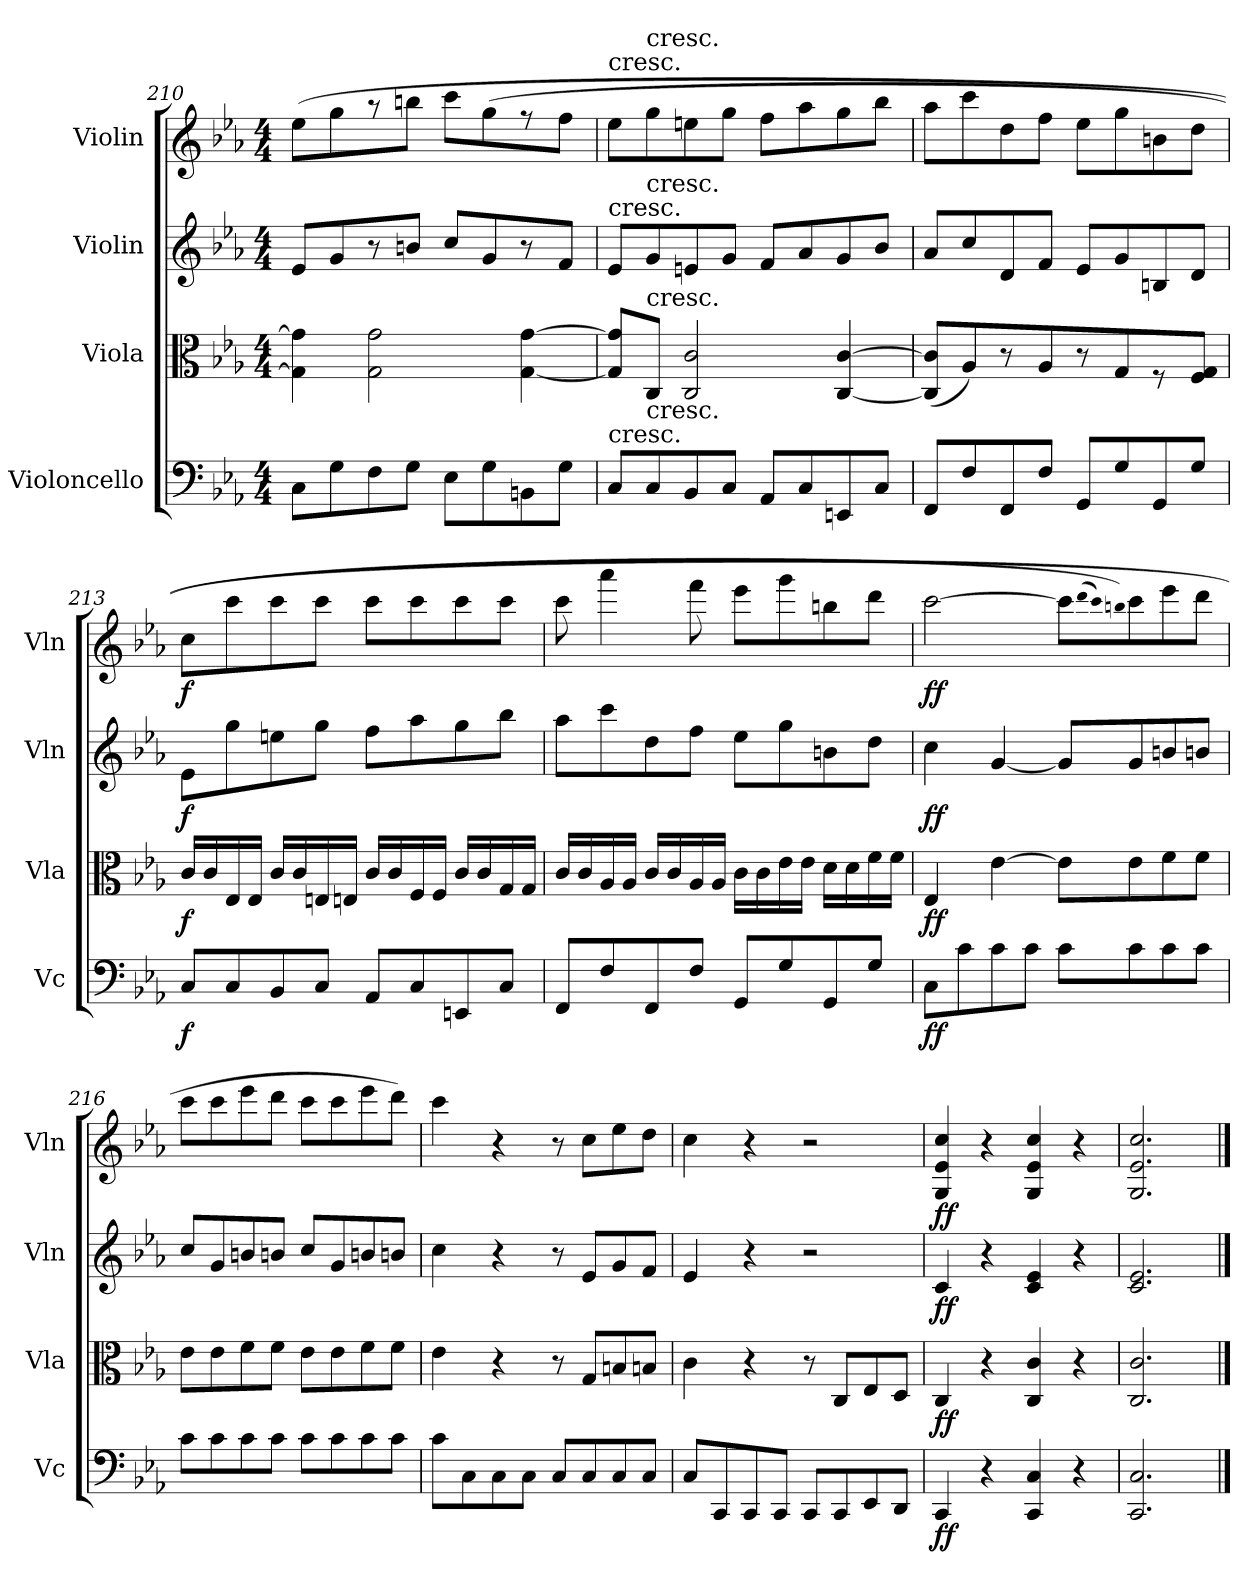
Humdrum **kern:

**kern	**dynam	**kern	**dynam	**kern	**dynam	**kern	**dynam
*part4	*part4	*part3	*part3	*part2	*part2	*part1	*part1
*staff4	*staff4	*staff3	*staff3	*staff2	*staff2	*staff1	*staff1
*I"Violoncello	*	*I"Viola	*	*I"Violin	*	*I"Violin	*
*I'Vc	*	*I'Vla	*	*I'Vln	*	*I'Vln	*
*clefF4	*	*clefC3	*	*clefG2	*	*clefG2	*
*k[b-e-a-]	*	*k[b-e-a-]	*	*k[b-e-a-]	*	*k[b-e-a-]	*
*c:	*	*c:	*	*c:	*	*c:	*
*M4/4	*	*M4/4	*	*M4/4	*	*M4/4	*
=210	=210	=210	=210	=210	=210	=210	=210
8C\L	.	4G]\ 4g]\	.	8e-/L	.	(8ee-\L	.
8G\	.	.	.	8g/	.	8gg\	.
8F\	.	2G\ 2g\	.	8r	.	8r	.
8G\J	.	.	.	8bn/J	.	8bbn\J	.
8E-\L	.	.	.	8cc/L	.	8ccc\L	.
8G\	.	.	.	8g/	.	(8gg\	.
8BBn\	.	[4G\ [4g\	.	8r	.	8r	.
8G\J	.	.	.	8f/J	.	8ff\J	.
=211	=211	=211	=211	=211	=211	=211	=211
!	!	!	!	!	!	!LO:TX:t=cresc.	!
!	!	!	!	!LO:TX:t=cresc.	!	!	!
!LO:TX:t=cresc.	!	!	!	!	!	!	!
8C/L	.	8G]/ 8g]/L	.	8e-/L	.	8ee-\L	.
!	!	!	!	!	!	!LO:TX:t=cresc.	!
!	!	!	!	!LO:TX:t=cresc.	!	!	!
!	!	!LO:TX:t=cresc.	!	!	!	!	!
!LO:TX:t=cresc.	!	!	!	!	!	!	!
8C/	.	8C/J	.	8g/	.	8gg\	.
8BB-/	.	2C/ 2c/	.	8en/	.	8een\	.
8C/J	.	.	.	8g/J	.	8gg\J	.
8AA-/L	.	.	.	8f/L	.	8ff\L	.
8C/	.	.	.	8a-/	.	8aa-\	.
8EEn/	.	[4C/ [4c/	.	8g/	.	8gg\	.
8C/J	.	.	.	8b-/J	.	8bb-\J	.
=212	=212	=212	=212	=212	=212	=212	=212
8FF/L	.	(8C]/ 8c]/L	.	8a-/L	.	8aa-\L	.
8F/	.	8A-/)	.	8cc/	.	8ccc\	.
8FF/	.	8r	.	8d/	.	8dd\	.
8F/J	.	8A-/	.	8f/J	.	8ff\J	.
8GG/L	.	8r	.	8e-/L	.	8ee-\L	.
8G/	.	8G/	.	8g/	.	8gg\	.
8GG/	.	8r	.	8Bn/	.	8bn\	.
8G/J	.	8F/ 8G/J	.	8d/J	.	8dd\J	.
=213	=213	=213	=213	=213	=213	=213	=213
8C/L	f	16c/LL	f	8e-\L	f	8cc\L	f
.	.	16c/	.	.	.	.	.
8C/	.	16E-/	.	8gg\	.	8ccc\	.
.	.	16E-/JJ	.	.	.	.	.
8BB-/	.	16c/LL	.	8een\	.	8ccc\	.
.	.	16c/	.	.	.	.	.
8C/J	.	16En/	.	8gg\J	.	8ccc\J	.
.	.	16En/JJ	.	.	.	.	.
8AA-/L	.	16c/LL	.	8ff\L	.	8ccc\L	.
.	.	16c/	.	.	.	.	.
8C/	.	16F/	.	8aa-\	.	8ccc\	.
.	.	16F/JJ	.	.	.	.	.
8EEn/	.	16c/LL	.	8gg\	.	8ccc\	.
.	.	16c/	.	.	.	.	.
8C/J	.	16G/	.	8bb-\J	.	8ccc\J	.
.	.	16G/JJ	.	.	.	.	.
=214	=214	=214	=214	=214	=214	=214	=214
8FF/L	.	16c/LL	.	8aa-\L	.	8ccc\	.
.	.	16c/	.	.	.	.	.
8F/	.	16A-/	.	8ccc\	.	4aaa-\	.
.	.	16A-/JJ	.	.	.	.	.
8FF/	.	16c/LL	.	8dd\	.	.	.
.	.	16c/	.	.	.	.	.
8F/J	.	16A-/	.	8ff\J	.	8fff\	.
.	.	16A-/JJ	.	.	.	.	.
8GG/L	.	16c\LL	.	8ee-\L	.	8eee-\L	.
.	.	16c\	.	.	.	.	.
8G/	.	16e-\	.	8gg\	.	8ggg\	.
.	.	16e-\JJ	.	.	.	.	.
8GG/	.	16d\LL	.	8bn\	.	8bbn\	.
.	.	16d\	.	.	.	.	.
8G/J	.	16f\	.	8dd\J	.	8ddd\J	.
.	.	16f\JJ	.	.	.	.	.
=215	=215	=215	=215	=215	=215	=215	=215
8C\L	ff	4E-/	ff	4cc\	ff	[2ccc\	ff
8c\	.	.	.	.	.	.	.
8c\	.	[4e-\	.	[4g/	.	.	.
8c\J	.	.	.	.	.	.	.
8c\L	.	8e-\L]	.	8g/L]	.	8ccc\L]	.
.	.	.	.	.	.	(qddd	.
.	.	.	.	.	.	qccc)	.
.	.	.	.	.	.	qbbn)	.
8c\	.	8e-\	.	8g/	.	8ccc\	.
8c\	.	8f\	.	8bn/	.	8eee-\	.
8c\J	.	8f\J	.	8bn/J	.	8ddd\J	.
=216	=216	=216	=216	=216	=216	=216	=216
8c\L	.	8e-\L	.	8cc/L	.	8ccc\L	.
8c\	.	8e-\	.	8g/	.	8ccc\	.
8c\	.	8f\	.	8bn/	.	8eee-\	.
8c\J	.	8f\J	.	8bn/J	.	8ddd\J	.
8c\L	.	8e-\L	.	8cc/L	.	8ccc\L	.
8c\	.	8e-\	.	8g/	.	8ccc\	.
8c\	.	8f\	.	8bn/	.	8eee-\	.
8c\J	.	8f\J	.	8bn/J	.	8ddd\J)	.
=217	=217	=217	=217	=217	=217	=217	=217
8c\L	.	4e-\	.	4cc\	.	4ccc\	.
8C\	.	.	.	.	.	.	.
8C\	.	4r	.	4r	.	4r	.
8C\J	.	.	.	.	.	.	.
8C/L	.	8r	.	8r	.	8r	.
8C/	.	8G/L	.	8e-/L	.	8cc\L	.
8C/	.	8Bn/	.	8g/	.	8ee-\	.
8C/J	.	8Bn/J	.	8f/J	.	8dd\J	.
=218	=218	=218	=218	=218	=218	=218	=218
8C/L	.	4c\	.	4e-/	.	4cc\	.
8CC/	.	.	.	.	.	.	.
8CC/	.	4r	.	4r	.	4r	.
8CC/J	.	.	.	.	.	.	.
8CC/L	.	8r	.	2r	.	2r	.
8CC/	.	8C/L	.	.	.	.	.
8EE-/	.	8E-/	.	.	.	.	.
8DD/J	.	8D/J	.	.	.	.	.
=219	=219	=219	=219	=219	=219	=219	=219
4CC/	ff	4C/	ff	4c/	ff	4G/ 4e-/ 4cc/	ff
4r	.	4r	.	4r	.	4r	.
4CC/ 4C/	.	4C/ 4c/	.	4c/ 4e-/	.	4G/ 4e-/ 4cc/	.
4r	.	4r	.	4r	.	4r	.
=220	=220	=220	=220	=220	=220	=220	=220
2.CC/ 2.C/	.	2.C/ 2.c/	.	2.c/ 2.e-/	.	2.G/ 2.e-/ 2.cc/	.
==	==	==	==	==	==	==	==
*-	*-	*-	*-	*-	*-	*-	*-
